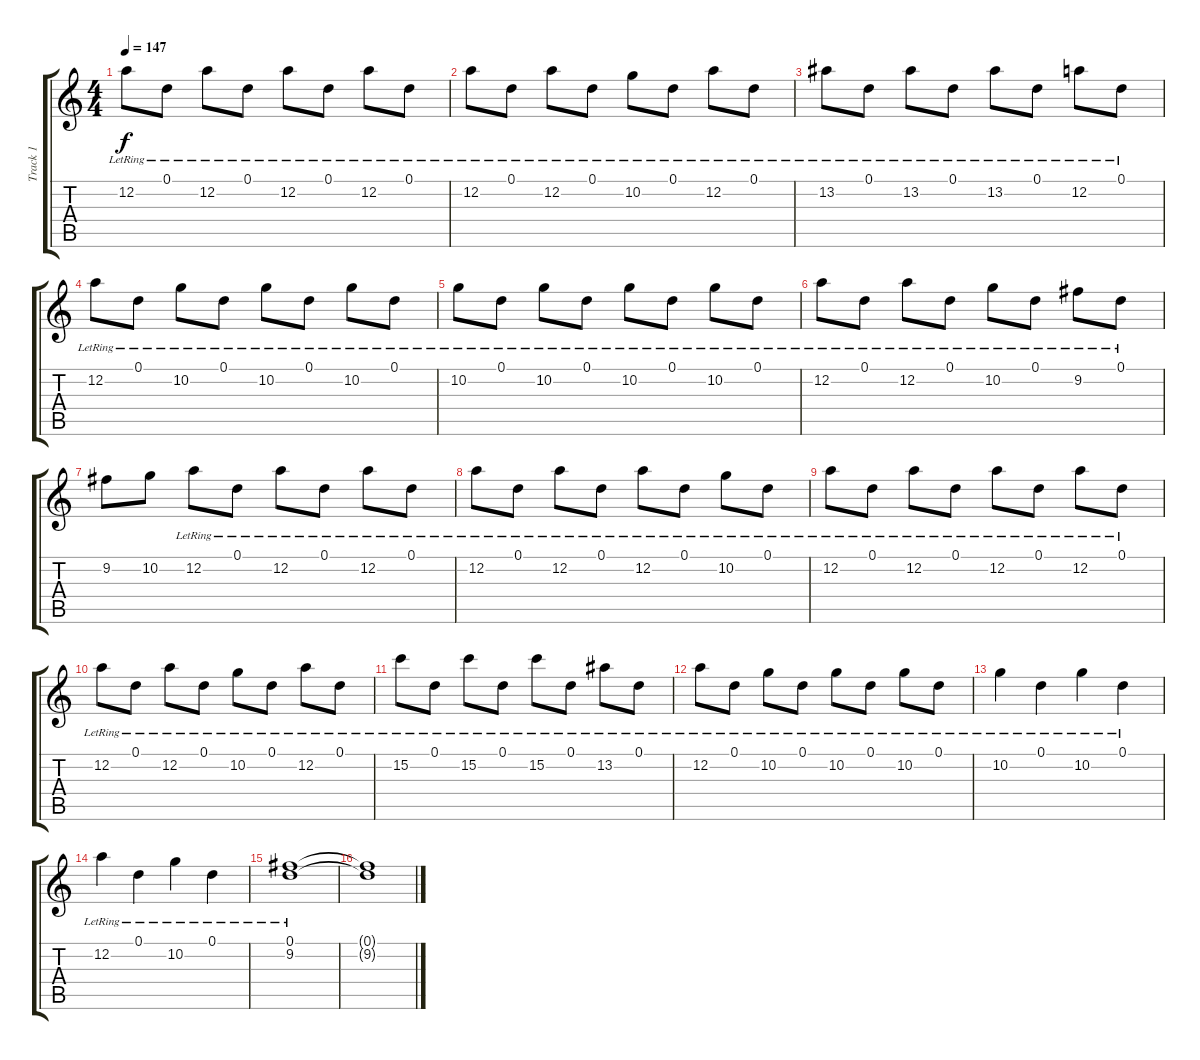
\track ("Track 1" "Track 1") {instrument distortionguitar}
\staff {score tabs}
\tuning (D4 A3 F3 C3 G2 C2) {hide}
\ts (4 4)
\tempo 147
\clef g2
\ks c
12.2{lr}.8{dy f} 0.1{lr}.8 12.2{lr}.8 0.1{lr}.8 12.2{lr}.8 0.1{lr}.8 12.2{lr}.8 0.1{lr}.8 |
12.2{lr}.8 0.1{lr}.8 12.2{lr}.8 0.1{lr}.8 10.2{lr}.8 0.1{lr}.8 12.2{lr}.8 0.1{lr}.8 |
13.2{lr}.8 0.1{lr}.8 13.2{lr}.8 0.1{lr}.8 13.2{lr}.8 0.1{lr}.8 12.2{lr}.8 0.1{lr}.8 |
12.2{lr}.8 0.1{lr}.8 10.2{lr}.8 0.1{lr}.8 10.2{lr}.8 0.1{lr}.8 10.2{lr}.8 0.1{lr}.8 |
10.2{lr}.8 0.1{lr}.8 10.2{lr}.8 0.1{lr}.8 10.2{lr}.8 0.1{lr}.8 10.2{lr}.8 0.1{lr}.8 |
12.2{lr}.8 0.1{lr}.8 12.2{lr}.8 0.1{lr}.8 10.2{lr}.8 0.1{lr}.8 9.2{lr}.8 0.1{lr}.8 |
9.2.8 10.2.8 12.2{lr}.8 0.1{lr}.8 12.2{lr}.8 0.1{lr}.8 12.2{lr}.8 0.1{lr}.8 |
12.2{lr}.8 0.1{lr}.8 12.2{lr}.8 0.1{lr}.8 12.2{lr}.8 0.1{lr}.8 10.2{lr}.8 0.1{lr}.8 |
12.2{lr}.8 0.1{lr}.8 12.2{lr}.8 0.1{lr}.8 12.2{lr}.8 0.1{lr}.8 12.2{lr}.8 0.1{lr}.8 |
12.2{lr}.8 0.1{lr}.8 12.2{lr}.8 0.1{lr}.8 10.2{lr}.8 0.1{lr}.8 12.2{lr}.8 0.1{lr}.8 |
15.2{lr}.8 0.1{lr}.8 15.2{lr}.8 0.1{lr}.8 15.2{lr}.8 0.1{lr}.8 13.2{lr}.8 0.1{lr}.8 |
12.2{lr}.8 0.1{lr}.8 10.2{lr}.8 0.1{lr}.8 10.2{lr}.8 0.1{lr}.8 10.2{lr}.8 0.1{lr}.8 |
10.2{lr}.4 0.1{lr}.4 10.2{lr}.4 0.1{lr}.4 |
12.2{lr}.4 0.1{lr}.4 10.2{lr}.4 0.1{lr}.4 |
(0.1{lr} 9.2{lr}).1{volume 0} |
(0.1{t} 9.2{t}).1
